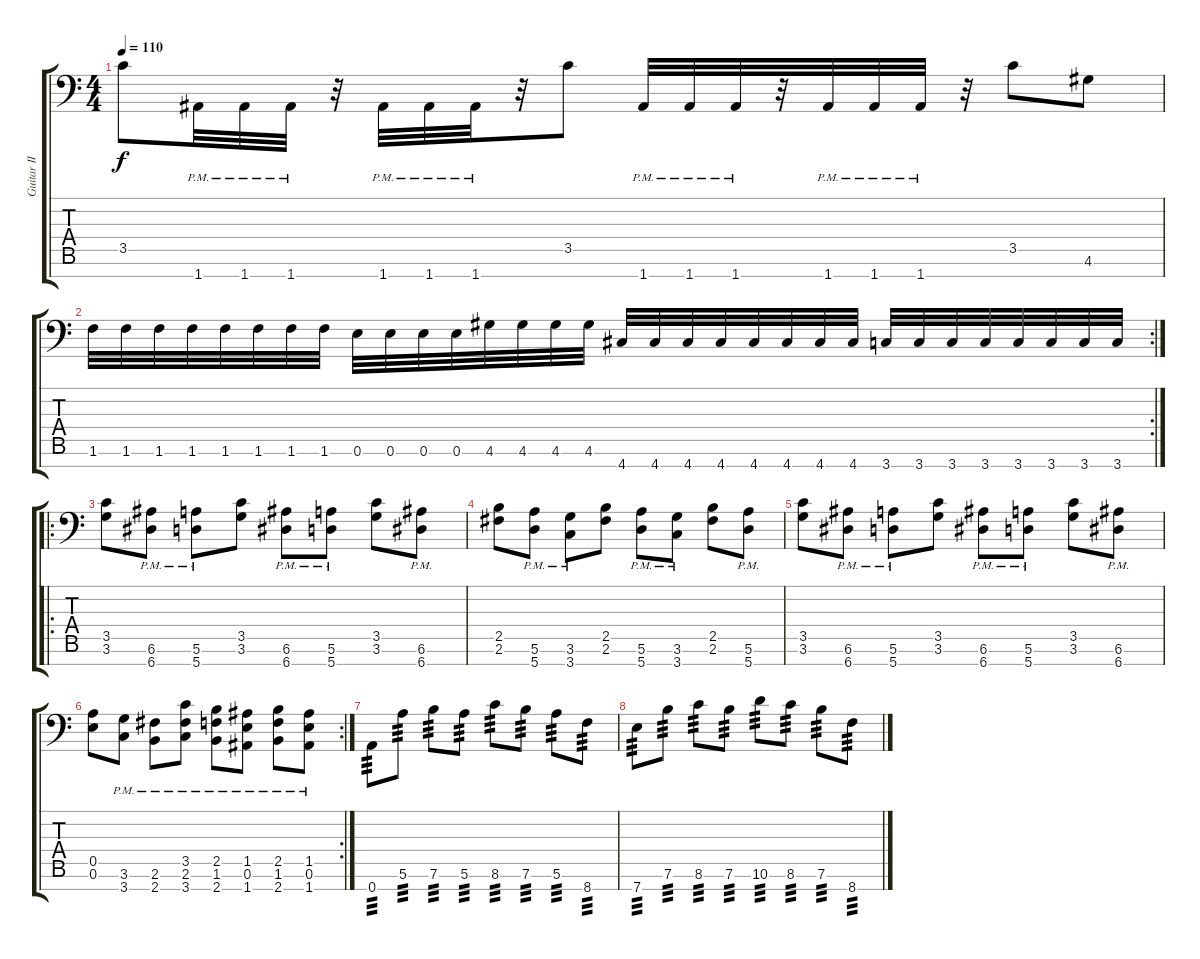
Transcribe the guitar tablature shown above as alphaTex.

\track ("Guitar II" "Guitar II") {instrument distortionguitar}
\staff {score tabs}
\tuning (E4 B3 G3 D3 A2 E2 A1) {hide}
\ts (4 4)
\tempo 110
\clef f4
\ks c
3.5.8{dy f} 1.7{pm}.32 1.7{pm}.32 1.7{pm}.32 r.32 1.7{pm}.32 1.7{pm}.32 1.7{pm}.32 r.32 3.5.8 1.7{pm}.32 1.7{pm}.32 1.7{pm}.32 r.32 1.7{pm}.32 1.7{pm}.32 1.7{pm}.32 r.32 3.5.8 4.6.8 |
\rc 2
1.6.32 1.6.32 1.6.32 1.6.32 1.6.32 1.6.32 1.6.32 1.6.32 0.6.32 0.6.32 0.6.32 0.6.32 4.6.32 4.6.32 4.6.32 4.6.32 4.7.32 4.7.32 4.7.32 4.7.32 4.7.32 4.7.32 4.7.32 4.7.32 3.7.32 3.7.32 3.7.32 3.7.32 3.7.32 3.7.32 3.7.32 3.7.32 |
\ro
(3.5 3.6).8 (6.6{pm} 6.7{pm}).8 (5.6{pm} 5.7{pm}).8 (3.5 3.6).8 (6.6{pm} 6.7{pm}).8 (5.6{pm} 5.7{pm}).8 (3.5 3.6).8 (6.6{pm} 6.7{pm}).8 |
(2.5 2.6).8 (5.6{pm} 5.7{pm}).8 (3.6{pm} 3.7{pm}).8 (2.5 2.6).8 (5.6{pm} 5.7{pm}).8 (3.6{pm} 3.7{pm}).8 (2.5 2.6).8 (5.6{pm} 5.7{pm}).8 |
(3.5 3.6).8 (6.6{pm} 6.7{pm}).8 (5.6{pm} 5.7{pm}).8 (3.5 3.6).8 (6.6{pm} 6.7{pm}).8 (5.6{pm} 5.7{pm}).8 (3.5 3.6).8 (6.6{pm} 6.7{pm}).8 |
\rc 2
(0.5 0.6).8 (3.6{pm} 3.7{pm}).8 (2.6{pm} 2.7{pm}).8 (3.5{pm} 2.6{pm} 3.7{pm}).8 (2.5{pm} 1.6{pm} 2.7{pm}).8 (1.5{pm} 0.6{pm} 1.7{pm}).8 (2.5{pm} 1.6{pm} 2.7{pm}).8 (1.5{pm} 0.6{pm} 1.7{pm}).8 |
0.7.8{tp 3} 5.6.8{tp 3} 7.6.8{tp 3} 5.6.8{tp 3} 8.6.8{tp 3} 7.6.8{tp 3} 5.6.8{tp 3} 8.7.8{tp 3} |
7.7.8{tp 3} 7.6.8{tp 3} 8.6.8{tp 3} 7.6.8{tp 3} 10.6.8{tp 3} 8.6.8{tp 3} 7.6.8{tp 3} 8.7.8{tp 3}
